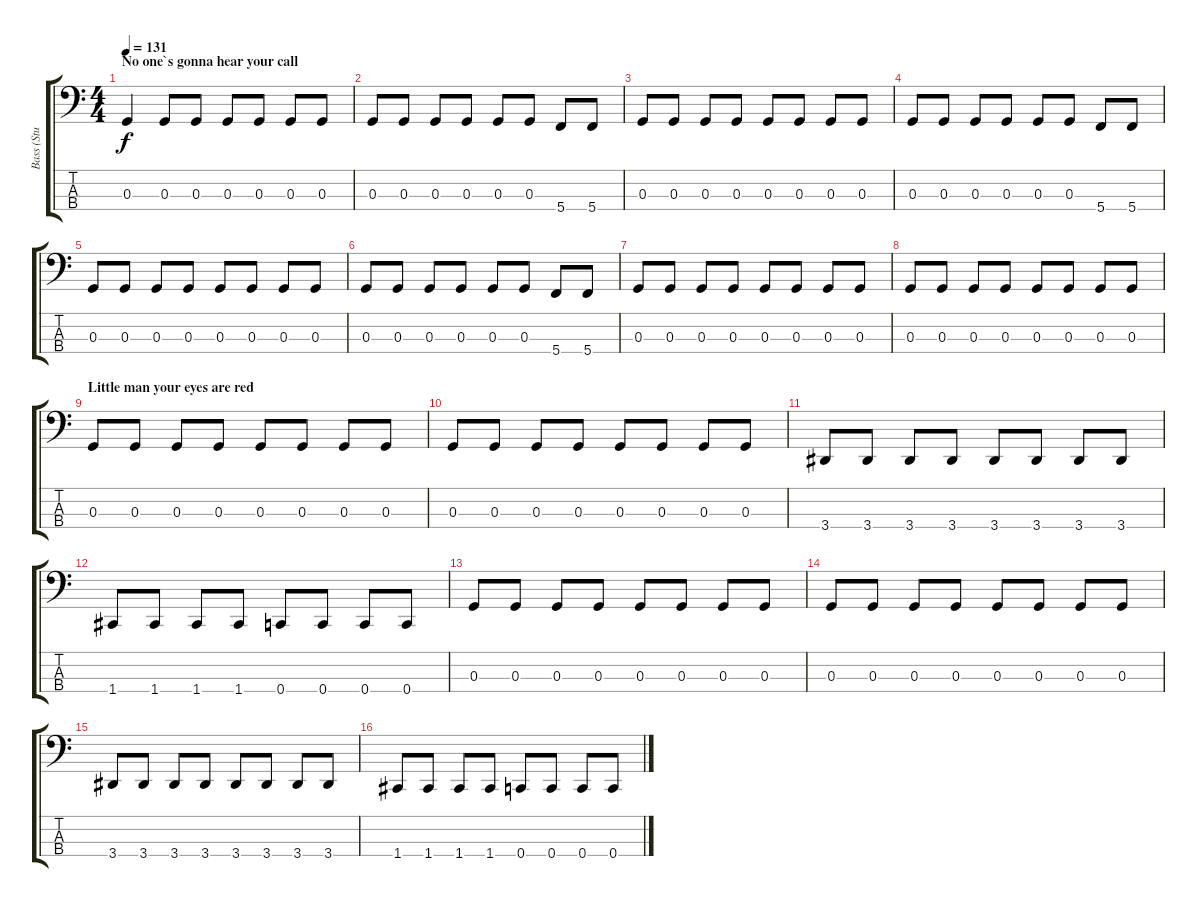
\track ("Bass (Stu Manx)" "Bass (Stu ") {instrument electricbasspick}
\staff {score tabs}
\tuning (F2 C2 G1 C1) {hide}
\ts (4 4)
\section ("" "No one`s gonna hear your call")
\tempo 131
\clef f4
\ks c
0.3.4{dy f} 0.3.8 0.3.8 0.3.8 0.3.8 0.3.8 0.3.8 |
0.3.8 0.3.8 0.3.8 0.3.8 0.3.8 0.3.8 5.4.8 5.4.8 |
0.3.8 0.3.8 0.3.8 0.3.8 0.3.8 0.3.8 0.3.8 0.3.8 |
0.3.8 0.3.8 0.3.8 0.3.8 0.3.8 0.3.8 5.4.8 5.4.8 |
0.3.8 0.3.8 0.3.8 0.3.8 0.3.8 0.3.8 0.3.8 0.3.8 |
0.3.8 0.3.8 0.3.8 0.3.8 0.3.8 0.3.8 5.4.8 5.4.8 |
0.3.8 0.3.8 0.3.8 0.3.8 0.3.8 0.3.8 0.3.8 0.3.8 |
0.3.8 0.3.8 0.3.8 0.3.8 0.3.8 0.3.8 0.3.8 0.3.8 |
\section ("" "Little man your eyes are red")
0.3.8 0.3.8 0.3.8 0.3.8 0.3.8 0.3.8 0.3.8 0.3.8 |
0.3.8 0.3.8 0.3.8 0.3.8 0.3.8 0.3.8 0.3.8 0.3.8 |
3.4.8 3.4.8 3.4.8 3.4.8 3.4.8 3.4.8 3.4.8 3.4.8 |
1.4.8 1.4.8 1.4.8 1.4.8 0.4.8 0.4.8 0.4.8 0.4.8 |
0.3.8 0.3.8 0.3.8 0.3.8 0.3.8 0.3.8 0.3.8 0.3.8 |
0.3.8 0.3.8 0.3.8 0.3.8 0.3.8 0.3.8 0.3.8 0.3.8 |
3.4.8 3.4.8 3.4.8 3.4.8 3.4.8 3.4.8 3.4.8 3.4.8 |
1.4.8 1.4.8 1.4.8 1.4.8 0.4.8 0.4.8 0.4.8 0.4.8
